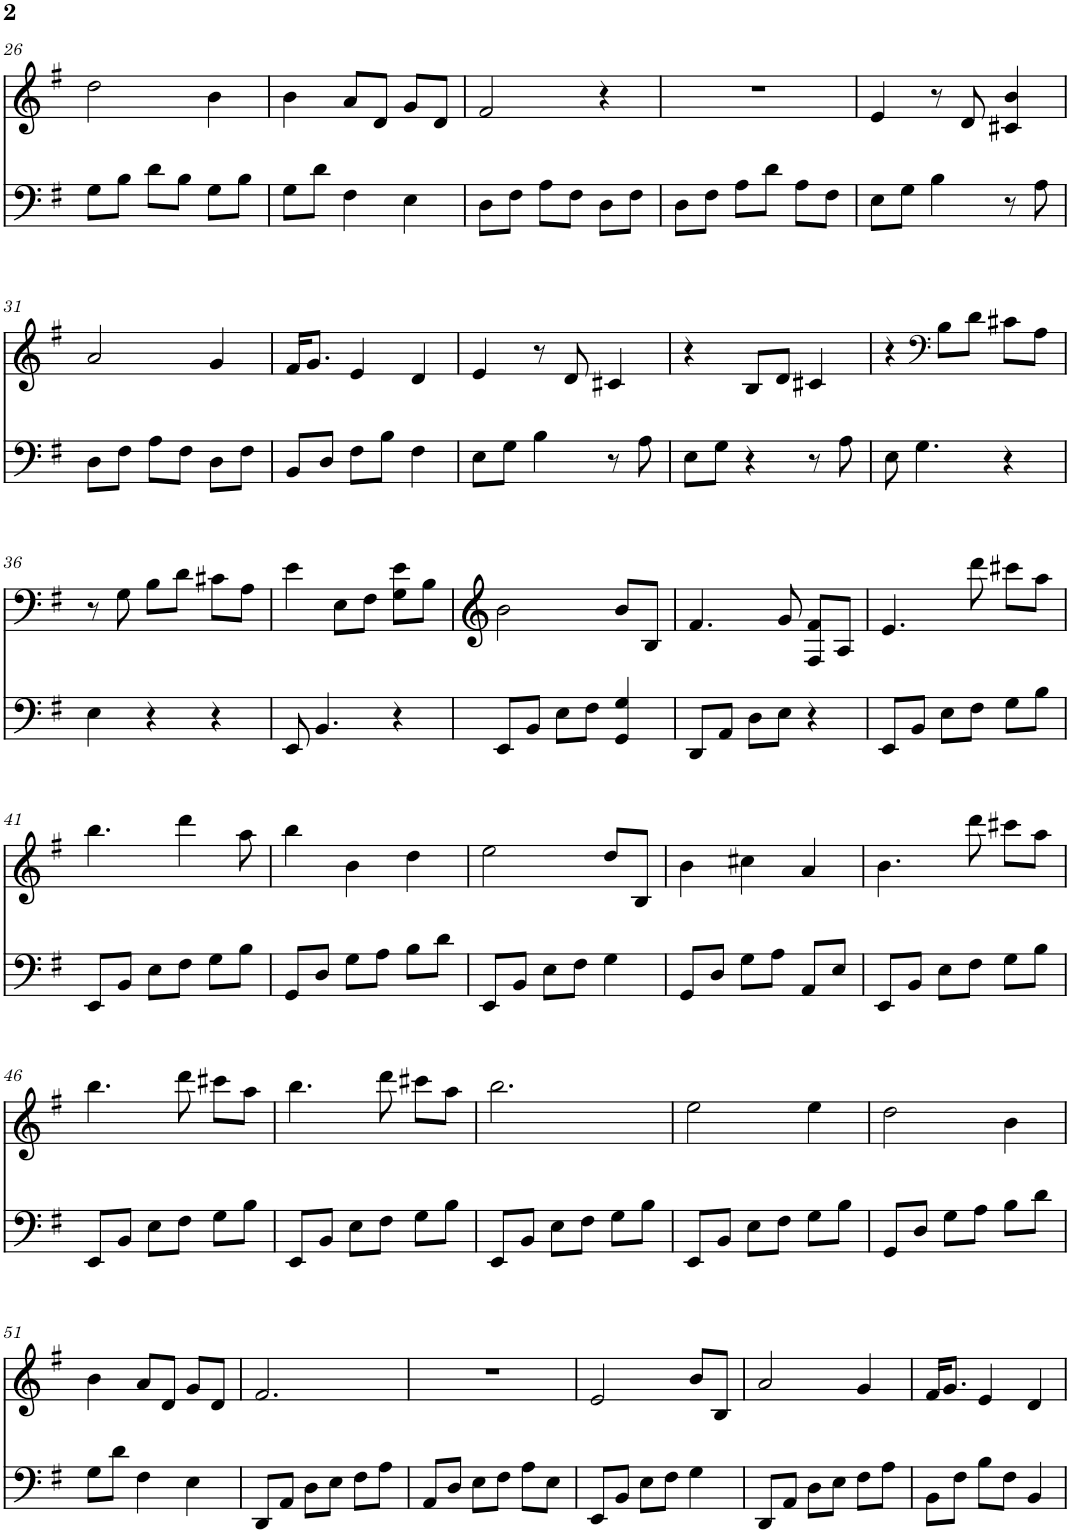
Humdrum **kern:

**kern	**kern
*part2	*part1
*staff2	*staff1
*I"Piano	*I"Piano
*I'Pno	*I'Pno
!!LO:PB:g=z
*clefF4	*clefG2
*k[f#]	*k[f#]
*M3/4	*M3/4
=26	=26
8G\L	2dd\
8B\J	.
8d\L	.
8B\J	.
8G\L	4b\
8B\J	.
=27	=27
8G\L	4b\
8d\J	.
4F#\	8a/L
.	8d/J
4E\	8g/L
.	8d/J
=28	=28
8D\L	2f#/
8F#\J	.
8A\L	.
8F#\J	.
8D\L	4r
8F#\J	.
=29	=29
8D\L	2.r
8F#\J	.
8A\L	.
8d\J	.
8A\L	.
8F#\J	.
=30	=30
8E\L	4e/
8G\J	.
4B\	8r
.	8d/
8r	4c#X/ 4b/
8A\	.
!!LO:LB:g=z
=31	=31
8D\L	2a/
8F#\J	.
8A\L	.
8F#\J	.
8D\L	4g/
8F#\J	.
=32	=32
8BB/L	16f#/KL
.	8.g/J
8D/J	.
8F#\L	4e/
8B\J	.
4F#\	4d/
=33	=33
8E\L	4e/
8G\J	.
4B\	8r
.	8d/
8r	4c#X/
8A\	.
=34	=34
8E\L	4r
8G\J	.
4r	8B/L
.	8d/J
8r	4c#X/
8A\	.
=35	=35
8E\	4r
4.G\	.
*	*clefF4
.	8B\L
.	8d\J
4r	8c#X\L
.	8A\J
!!LO:LB:g=z
=36	=36
4E\	8r
.	8G\
4r	8B\L
.	8d\J
4r	8c#X\L
.	8A\J
=37	=37
8EE/	4e\
4.BB/	.
.	8E\L
.	8F#\J
4r	8G\ 8e\L
.	8B\J
=38	=38
8EE/L	2b\
8BB/J	.
8E\L	.
8F#\J	.
4GG/ 4G/	8b/L
.	8B/J
=39	=39
8DD/L	4.f#/
8AA/J	.
8D\L	.
8E\J	8g/
4r	8F#/ 8f#/L
.	8A/J
=40	=40
8EE/L	4.e/
8BB/J	.
8E\L	.
8F#\J	8ddd\
8G\L	8ccc#X\L
8B\J	8aa\J
!!LO:LB:g=z
=41	=41
8EE/L	4.bb\
8BB/J	.
8E\L	.
8F#\J	4ddd\
8G\L	.
8B\J	8aa\
=42	=42
8GG/L	4bb\
8D/J	.
8G\L	4b\
8A\J	.
8B\L	4dd\
8d\J	.
=43	=43
8EE/L	2ee\
8BB/J	.
8E\L	.
8F#\J	.
4G\	8dd/L
.	8B/J
=44	=44
8GG/L	4b\
8D/J	.
8G\L	4cc#X\
8A\J	.
8AA/L	4a/
8E/J	.
=45	=45
8EE/L	4.b\
8BB/J	.
8E\L	.
8F#\J	8ddd\
8G\L	8ccc#X\L
8B\J	8aa\J
!!LO:LB:g=z
=46	=46
8EE/L	4.bb\
8BB/J	.
8E\L	.
8F#\J	8ddd\
8G\L	8ccc#X\L
8B\J	8aa\J
=47	=47
8EE/L	4.bb\
8BB/J	.
8E\L	.
8F#\J	8ddd\
8G\L	8ccc#X\L
8B\J	8aa\J
=48	=48
8EE/L	2.bb\
8BB/J	.
8E\L	.
8F#\J	.
8G\L	.
8B\J	.
=49	=49
8EE/L	2ee\
8BB/J	.
8E\L	.
8F#\J	.
8G\L	4ee\
8B\J	.
=50	=50
8GG/L	2dd\
8D/J	.
8G\L	.
8A\J	.
8B\L	4b\
8d\J	.
!!LO:LB:g=z
=51	=51
8G\L	4b\
8d\J	.
4F#\	8a/L
.	8d/J
4E\	8g/L
.	8d/J
=52	=52
8DD/L	2.f#/
8AA/J	.
8D\L	.
8E\J	.
8F#\L	.
8A\J	.
=53	=53
8AA/L	2.r
8D/J	.
8E\L	.
8F#\J	.
8A\L	.
8E\J	.
=54	=54
8EE/L	2e/
8BB/J	.
8E\L	.
8F#\J	.
4G\	8b/L
.	8B/J
=55	=55
8DD/L	2a/
8AA/J	.
8D\L	.
8E\J	.
8F#\L	4g/
8A\J	.
=56	=56
8BB\L	16f#/KL
.	8.g/J
8F#\J	.
8B\L	4e/
8F#\J	.
4BB/	4d/
=	=
*-	*-
